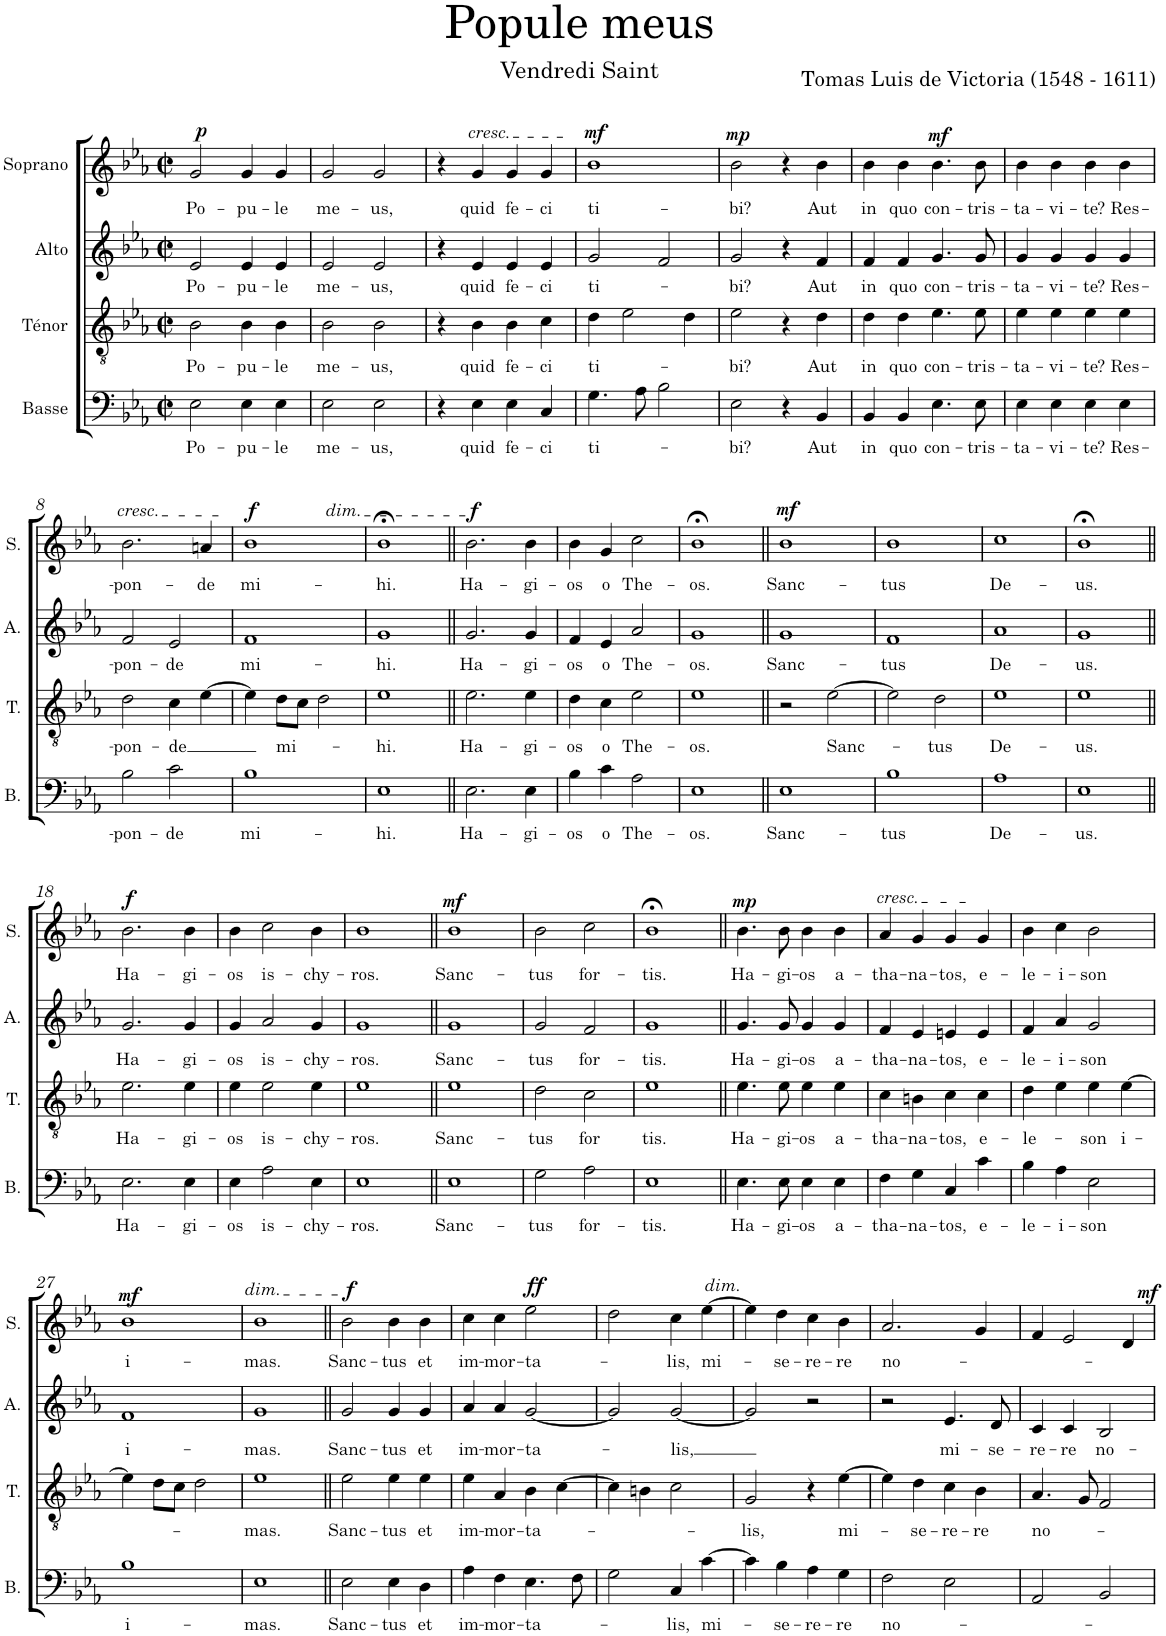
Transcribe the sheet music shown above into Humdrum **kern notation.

**kern	**text	**kern	**text	**kern	**text	**kern	**text	**dynam
*part4	*part4	*part3	*part3	*part2	*part2	*part1	*part1	*part1
*staff4	*staff4	*staff3	*staff3	*staff2	*staff2	*staff1	*staff1	*staff1
*I"Basse	*	*I"Ténor	*	*I"Alto	*	*I"Soprano	*	*
*I'B.	*	*I'T.	*	*I'A.	*	*I'S.	*	*
*clefF4	*	*clefGv2	*	*clefG2	*	*clefG2	*	*
*k[b-e-a-]	*	*k[b-e-a-]	*	*k[b-e-a-]	*	*k[b-e-a-]	*	*
*M2/2	*	*M2/2	*	*M2/2	*	*M2/2	*	*
*met(c|)	*	*met(c|)	*	*met(c|)	*	*met(c|)	*	*
=1	=1	=1	=1	=1	=1	=1	=1	=1
!	!LO:LY:b	!	!LO:LY:b	!	!LO:LY:b	!	!LO:LY:b	!LO:DY:a
2E-\	Po-	2B-\	Po-	2e-/	Po-	2g/	Po-	p
!	!LO:LY:b	!	!LO:LY:b	!	!LO:LY:b	!	!LO:LY:b	!
4E-\	-pu-	4B-\	-pu-	4e-/	-pu-	4g/	-pu-	.
!	!LO:LY:b	!	!LO:LY:b	!	!LO:LY:b	!	!LO:LY:b	!
4E-\	-le	4B-\	-le	4e-/	-le	4g/	-le	.
=2	=2	=2	=2	=2	=2	=2	=2	=2
!	!LO:LY:b	!	!LO:LY:b	!	!LO:LY:b	!	!LO:LY:b	!
2E-\	me-	2B-\	me-	2e-/	me-	2g/	me-	.
!	!LO:LY:b	!	!LO:LY:b	!	!LO:LY:b	!	!LO:LY:b	!
2E-\	-us,	2B-\	-us,	2e-/	-us,	2g/	-us,	.
=3	=3	=3	=3	=3	=3	=3	=3	=3
4r	.	4r	.	4r	.	4r	.	.
!	!	!	!	!	!	!LO:TX:a:i:t=cresc.	!	!
!	!LO:LY:b	!	!LO:LY:b	!	!LO:LY:b	!	!LO:LY:b	!
4E-\	quid	4B-\	quid	4e-/	quid	4g/	quid	.
!	!LO:LY:b	!	!LO:LY:b	!	!LO:LY:b	!	!LO:LY:b	!
4E-\	fe-	4B-\	fe-	4e-/	fe-	4g/	fe-	.
!	!LO:LY:b	!	!LO:LY:b	!	!LO:LY:b	!	!LO:LY:b	!
4C/	-ci	4c\	-ci	4e-/	-ci	4g/	-ci	.
=4	=4	=4	=4	=4	=4	=4	=4	=4
!	!LO:LY:b	!	!LO:LY:b	!	!LO:LY:b	!	!LO:LY:b	!LO:DY:a
4.G\	ti-	4d\	ti-	2g/	ti-	1b-	ti-	mf
.	.	2e-\	.	.	.	.	.	.
8A-\	.	.	.	.	.	.	.	.
2B-\	.	.	.	2f/	.	.	.	.
.	.	4d\	.	.	.	.	.	.
=5	=5	=5	=5	=5	=5	=5	=5	=5
!	!LO:LY:b	!	!LO:LY:b	!	!LO:LY:b	!	!LO:LY:b	!LO:DY:a
2E-\	-bi?	2e-\	-bi?	2g/	-bi?	2b-\	-bi?	mp
4r	.	4r	.	4r	.	4r	.	.
!	!LO:LY:b	!	!LO:LY:b	!	!LO:LY:b	!	!LO:LY:b	!
4BB-/	Aut	4d\	Aut	4f/	Aut	4b-\	Aut	.
=6	=6	=6	=6	=6	=6	=6	=6	=6
!	!LO:LY:b	!	!LO:LY:b	!	!LO:LY:b	!	!LO:LY:b	!
4BB-/	in	4d\	in	4f/	in	4b-\	in	.
!	!LO:LY:b	!	!LO:LY:b	!	!LO:LY:b	!	!LO:LY:b	!
4BB-/	quo	4d\	quo	4f/	quo	4b-\	quo	.
!	!LO:LY:b	!	!LO:LY:b	!	!LO:LY:b	!	!LO:LY:b	!LO:DY:a
4.E-\	con-	4.e-\	con-	4.g/	con-	4.b-\	con-	mf
!	!LO:LY:b	!	!LO:LY:b	!	!LO:LY:b	!	!LO:LY:b	!
8E-\	-tris-	8e-\	-tris-	8g/	-tris-	8b-\	-tris-	.
=7	=7	=7	=7	=7	=7	=7	=7	=7
!	!LO:LY:b	!	!LO:LY:b	!	!LO:LY:b	!	!LO:LY:b	!
4E-\	-ta-	4e-\	-ta-	4g/	-ta-	4b-\	-ta-	.
!	!LO:LY:b	!	!LO:LY:b	!	!LO:LY:b	!	!LO:LY:b	!
4E-\	-vi-	4e-\	-vi-	4g/	-vi-	4b-\	-vi-	.
!	!LO:LY:b	!	!LO:LY:b	!	!LO:LY:b	!	!LO:LY:b	!
4E-\	-te?	4e-\	-te?	4g/	-te?	4b-\	-te?	.
!	!LO:LY:b	!	!LO:LY:b	!	!LO:LY:b	!	!LO:LY:b	!
4E-\	Res-	4e-\	Res-	4g/	Res-	4b-\	Res-	.
!!LO:LB:g=z
=8	=8	=8	=8	=8	=8	=8	=8	=8
!	!	!	!	!	!	!LO:TX:a:i:t=cresc.	!	!
!	!LO:LY:b	!	!LO:LY:b	!	!LO:LY:b	!	!LO:LY:b	!
2B-\	-pon-	2d\	-pon-	2f/	-pon-	2.b-\	-pon-	.
!	!LO:LY:b	!	!LO:LY:b	!	!LO:LY:b	!	!	!
2c\	-de	4c\	-de	2e-/	-de	.	.	.
!	!	!	!	!	!	!	!LO:LY:b	!
.	.	[4e-\	.	.	.	4an/	-de	.
=9	=9	=9	=9	=9	=9	=9	=9	=9
!	!	!	!	!	!	!LO:TX:a:i:t=dim.	!	!
!	!LO:LY:b	!	!	!	!LO:LY:b	!	!LO:LY:b	!LO:DY:a
1B-	mi-	4e-\]	.	1f	mi-	1b-	mi-	f
!	!	!	!LO:LY:b	!	!	!	!	!
.	.	8d\L	mi-	.	.	.	.	.
.	.	8c\J	.	.	.	.	.	.
.	.	2d\	.	.	.	.	.	.
=10	=10	=10	=10	=10	=10	=10	=10	=10
!	!LO:LY:b	!	!LO:LY:b	!	!LO:LY:b	!	!LO:LY:b	!
1E-	-hi.	1e-	-hi.	1g	-hi.	1b-;<	-hi.	.
=11||	=11||	=11||	=11||	=11||	=11||	=11||	=11||	=11||
!	!LO:LY:b	!	!LO:LY:b	!	!LO:LY:b	!	!LO:LY:b	!LO:DY:a
2.E-\	Ha-	2.e-\	Ha-	2.g/	Ha-	2.b-\	Ha-	f
!	!LO:LY:b	!	!LO:LY:b	!	!LO:LY:b	!	!LO:LY:b	!
4E-\	-gi-	4e-\	-gi-	4g/	-gi-	4b-\	-gi-	.
=12	=12	=12	=12	=12	=12	=12	=12	=12
!	!LO:LY:b	!	!LO:LY:b	!	!LO:LY:b	!	!LO:LY:b	!
4B-\	-os	4d\	-os	4f/	-os	4b-\	-os	.
!	!LO:LY:b	!	!LO:LY:b	!	!LO:LY:b	!	!LO:LY:b	!
4c\	o	4c\	o	4e-/	o	4g/	o	.
!	!LO:LY:b	!	!LO:LY:b	!	!LO:LY:b	!	!LO:LY:b	!
2A-\	The-	2e-\	The-	2a-/	The-	2cc\	The-	.
=13	=13	=13	=13	=13	=13	=13	=13	=13
!	!LO:LY:b	!	!LO:LY:b	!	!LO:LY:b	!	!LO:LY:b	!
1E-	-os.	1e-	-os.	1g	-os.	1b-;<	-os.	.
=14||	=14||	=14||	=14||	=14||	=14||	=14||	=14||	=14||
!	!LO:LY:b	!	!	!	!LO:LY:b	!	!LO:LY:b	!LO:DY:a
1E-	Sanc-	2r	.	1g	Sanc-	1b-	Sanc-	mf
!	!	!	!LO:LY:b	!	!	!	!	!
.	.	[2e-\	Sanc-	.	.	.	.	.
=15	=15	=15	=15	=15	=15	=15	=15	=15
!	!LO:LY:b	!	!	!	!LO:LY:b	!	!LO:LY:b	!
1B-	-tus	2e-\]	.	1f	-tus	1b-	-tus	.
!	!	!	!LO:LY:b	!	!	!	!	!
.	.	2d\	-tus	.	.	.	.	.
=16	=16	=16	=16	=16	=16	=16	=16	=16
!	!LO:LY:b	!	!LO:LY:b	!	!LO:LY:b	!	!LO:LY:b	!
1A-	De-	1e-	De-	1a-	De-	1cc	De-	.
=17	=17	=17	=17	=17	=17	=17	=17	=17
!	!LO:LY:b	!	!LO:LY:b	!	!LO:LY:b	!	!LO:LY:b	!
1E-	-us.	1e-	-us.	1g	-us.	1b-;<	-us.	.
!!LO:LB:g=z
=18||	=18||	=18||	=18||	=18||	=18||	=18||	=18||	=18||
!	!LO:LY:b	!	!LO:LY:b	!	!LO:LY:b	!	!LO:LY:b	!LO:DY:a
2.E-\	Ha-	2.e-\	Ha-	2.g/	Ha-	2.b-\	Ha-	f
!	!LO:LY:b	!	!LO:LY:b	!	!LO:LY:b	!	!LO:LY:b	!
4E-\	-gi-	4e-\	-gi-	4g/	-gi-	4b-\	-gi-	.
=19	=19	=19	=19	=19	=19	=19	=19	=19
!	!LO:LY:b	!	!LO:LY:b	!	!LO:LY:b	!	!LO:LY:b	!
4E-\	-os	4e-\	-os	4g/	-os	4b-\	-os	.
!	!LO:LY:b	!	!LO:LY:b	!	!LO:LY:b	!	!LO:LY:b	!
2A-\	is-	2e-\	is-	2a-/	is-	2cc\	is-	.
!	!LO:LY:b	!	!LO:LY:b	!	!LO:LY:b	!	!LO:LY:b	!
4E-\	-chy-	4e-\	-chy-	4g/	-chy-	4b-\	-chy-	.
=20	=20	=20	=20	=20	=20	=20	=20	=20
!	!LO:LY:b	!	!LO:LY:b	!	!LO:LY:b	!	!LO:LY:b	!
1E-	-ros.	1e-	-ros.	1g	-ros.	1b-	-ros.	.
=21||	=21||	=21||	=21||	=21||	=21||	=21||	=21||	=21||
!	!LO:LY:b	!	!LO:LY:b	!	!LO:LY:b	!	!LO:LY:b	!LO:DY:a
1E-	Sanc-	1e-	Sanc-	1g	Sanc-	1b-	Sanc-	mf
=22	=22	=22	=22	=22	=22	=22	=22	=22
!	!LO:LY:b	!	!LO:LY:b	!	!LO:LY:b	!	!LO:LY:b	!
2G\	-tus	2d\	-tus	2g/	-tus	2b-\	-tus	.
!	!LO:LY:b	!	!LO:LY:b	!	!LO:LY:b	!	!LO:LY:b	!
2A-\	for-	2c\	for	2f/	for-	2cc\	for-	.
=23	=23	=23	=23	=23	=23	=23	=23	=23
!	!LO:LY:b	!	!LO:LY:b	!	!LO:LY:b	!	!LO:LY:b	!
1E-	-tis.	1e-	-tis.	1g	-tis.	1b-;<	-tis.	.
=24||	=24||	=24||	=24||	=24||	=24||	=24||	=24||	=24||
!	!LO:LY:b	!	!LO:LY:b	!	!LO:LY:b	!	!LO:LY:b	!LO:DY:a
4.E-\	Ha-	4.e-\	Ha-	4.g/	Ha-	4.b-\	Ha-	mp
!	!LO:LY:b	!	!LO:LY:b	!	!LO:LY:b	!	!LO:LY:b	!
8E-\	-gi-	8e-\	-gi-	8g/	-gi-	8b-\	-gi-	.
!	!LO:LY:b	!	!LO:LY:b	!	!LO:LY:b	!	!LO:LY:b	!
4E-\	-os	4e-\	-os	4g/	-os	4b-\	-os	.
!	!LO:LY:b	!	!LO:LY:b	!	!LO:LY:b	!	!LO:LY:b	!
4E-\	a-	4e-\	a-	4g/	a-	4b-\	a-	.
=25	=25	=25	=25	=25	=25	=25	=25	=25
!	!	!	!	!	!	!LO:TX:a:i:t=cresc.	!	!
!	!LO:LY:b	!	!LO:LY:b	!	!LO:LY:b	!	!LO:LY:b	!
4F\	-tha-	4c\	-tha-	4f/	-tha-	4a-/	-tha-	.
!	!LO:LY:b	!	!LO:LY:b	!	!LO:LY:b	!	!LO:LY:b	!
4G\	-na-	4Bn\	-na-	4e-/	-na-	4g/	-na-	.
!	!LO:LY:b	!	!LO:LY:b	!	!LO:LY:b	!	!LO:LY:b	!
4C/	-tos,	4c\	-tos,	4en/	-tos,	4g/	-tos,	.
!	!LO:LY:b	!	!LO:LY:b	!	!LO:LY:b	!	!LO:LY:b	!
4c\	e-	4c\	e-	4e/	e-	4g/	e-	.
=26	=26	=26	=26	=26	=26	=26	=26	=26
!	!LO:LY:b	!	!LO:LY:b	!	!LO:LY:b	!	!LO:LY:b	!
4B-\	-le-	4d\	-le-	4f/	-le-	4b-\	-le-	.
!	!LO:LY:b	!	!	!	!LO:LY:b	!	!LO:LY:b	!
4A-\	-i-	4e-\	.	4a-/	-i-	4cc\	-i-	.
!	!LO:LY:b	!	!LO:LY:b	!	!LO:LY:b	!	!LO:LY:b	!
2E-\	-son	4e-\	-son	2g/	-son	2b-\	-son	.
!	!	!	!LO:LY:b	!	!	!	!	!
.	.	[4e-\	i-	.	.	.	.	.
!!LO:LB:g=z
=27	=27	=27	=27	=27	=27	=27	=27	=27
!	!LO:LY:b	!	!	!	!LO:LY:b	!	!LO:LY:b	!LO:DY:b
1B-	i-	4e-\]	.	1f	i-	1b-	i-	mf
.	.	8d\L	.	.	.	.	.	.
.	.	8c\J	.	.	.	.	.	.
.	.	2d\	.	.	.	.	.	.
=28	=28	=28	=28	=28	=28	=28	=28	=28
!	!	!	!	!	!	!LO:TX:a:i:t=dim.	!	!
!	!LO:LY:b	!	!LO:LY:b	!	!LO:LY:b	!	!LO:LY:b	!
1E-	-mas.	1e-	-mas.	1g	-mas.	1b-	-mas.	.
=29||	=29||	=29||	=29||	=29||	=29||	=29||	=29||	=29||
!	!LO:LY:b	!	!LO:LY:b	!	!LO:LY:b	!	!LO:LY:b	!LO:DY:a
2E-\	Sanc-	2e-\	Sanc-	2g/	Sanc-	2b-\	Sanc-	f
!	!LO:LY:b	!	!LO:LY:b	!	!LO:LY:b	!	!LO:LY:b	!
4E-\	-tus	4e-\	-tus	4g/	-tus	4b-\	-tus	.
!	!LO:LY:b	!	!LO:LY:b	!	!LO:LY:b	!	!LO:LY:b	!
4D\	et	4e-\	et	4g/	et	4b-\	et	.
=30	=30	=30	=30	=30	=30	=30	=30	=30
!	!LO:LY:b	!	!LO:LY:b	!	!LO:LY:b	!	!LO:LY:b	!
4A-\	im-	4e-\	im-	4a-/	im-	4cc\	im-	.
!	!LO:LY:b	!	!LO:LY:b	!	!LO:LY:b	!	!LO:LY:b	!
4F\	-mor-	4A-/	-mor-	4a-/	-mor-	4cc\	-mor-	.
!	!LO:LY:b	!	!LO:LY:b	!	!LO:LY:b	!	!LO:LY:b	!LO:DY:a
4.E-\	-ta-	4B-\	-ta-	[2g/	-ta-	2ee-\	-ta-	ff
.	.	[4c\	.	.	.	.	.	.
8F\	.	.	.	.	.	.	.	.
=31	=31	=31	=31	=31	=31	=31	=31	=31
2G\	.	4c\]	.	2g/]	.	2dd\	.	.
.	.	4Bn\	.	.	.	.	.	.
!	!LO:LY:b	!	!	!	!LO:LY:b	!	!LO:LY:b	!
4C/	-lis,	2c\	.	[2g/	-lis,	4cc\	-lis,	.
!	!	!	!	!	!	!LO:TX:a:i:t=dim.	!	!
!	!LO:LY:b	!	!	!	!	!	!LO:LY:b	!
[4c\	mi-	.	.	.	.	[4ee-\	mi-	.
=32	=32	=32	=32	=32	=32	=32	=32	=32
!	!	!	!LO:LY:b	!	!	!	!	!
4c\]	.	2G/	-lis,	2g/]	.	4ee-\]	.	.
!	!LO:LY:b	!	!	!	!	!	!LO:LY:b	!
4B-\	-se-	.	.	.	.	4dd\	-se-	.
!	!LO:LY:b	!	!	!	!	!	!LO:LY:b	!
4A-\	-re-	4r	.	2r	.	4cc\	-re-	.
!	!LO:LY:b	!	!LO:LY:b	!	!	!	!LO:LY:b	!
4G\	-re	[4e-\	mi-	.	.	4b-\	-re	.
=33	=33	=33	=33	=33	=33	=33	=33	=33
!	!LO:LY:b	!	!	!	!	!	!LO:LY:b	!
2F\	no-	4e-\]	.	2r	.	2.a-/	no-	.
!	!	!	!LO:LY:b	!	!	!	!	!
.	.	4d\	-se-	.	.	.	.	.
!	!	!	!LO:LY:b	!	!LO:LY:b	!	!	!
2E-\	.	4c\	-re-	4.e-/	mi-	.	.	.
!	!	!	!LO:LY:b	!	!	!	!	!
.	.	4B-\	-re	.	.	4g/	.	.
!	!	!	!	!	!LO:LY:b	!	!	!
.	.	.	.	8d/	-se-	.	.	.
=34	=34	=34	=34	=34	=34	=34	=34	=34
!	!	!	!LO:LY:b	!	!LO:LY:b	!	!	!
2AA-/	.	4.A-/	no-	4c/	-re-	4f/	.	.
!	!	!	!	!	!LO:LY:b	!	!	!
.	.	.	.	4c/	-re	2e-/	.	.
.	.	8G/	.	.	.	.	.	.
!	!	!	!	!	!LO:LY:b	!	!	!
2BB-/	.	2F/	.	2B-/	no-	.	.	.
!	!	!	!	!	!	!	!	!LO:DY:a
.	.	.	.	.	.	4d/	.	mf
=	=	=	=	=	=	=	=	=
*-	*-	*-	*-	*-	*-	*-	*-	*-
